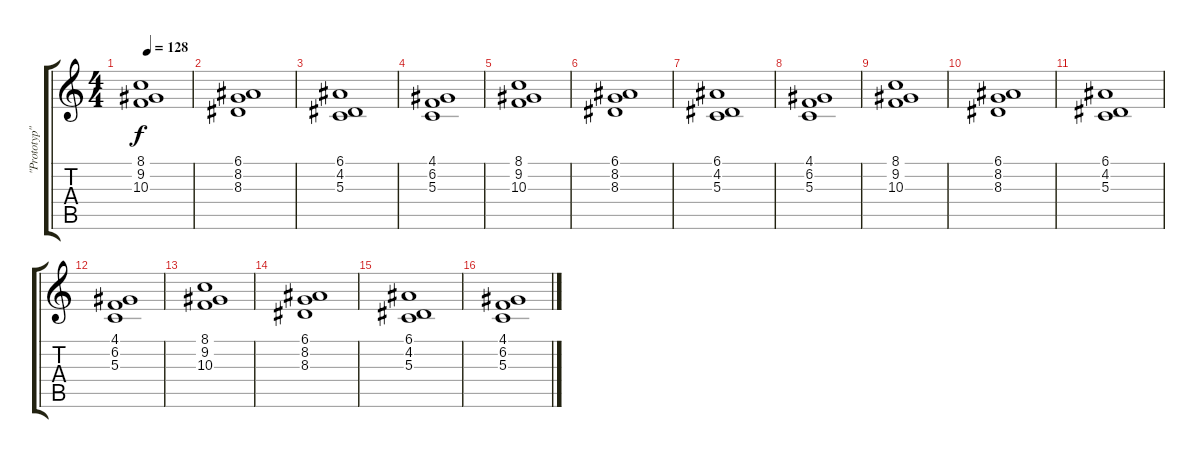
\track ("\"Prototyp\"" "\"Prototyp\"") {instrument pad8sweep}
\staff {score tabs}
\tuning (E4 B3 G3 D3 A2 E2) {hide}
\ts (4 4)
\tempo 128
\clef g2
\ks c
(8.1 9.2 10.3).1{dy f} |
(6.1 8.2 8.3).1 |
(6.1 4.2 5.3).1 |
(4.1 6.2 5.3).1 |
(8.1 9.2 10.3).1 |
(6.1 8.2 8.3).1 |
(6.1 4.2 5.3).1 |
(4.1 6.2 5.3).1 |
(8.1 9.2 10.3).1 |
(6.1 8.2 8.3).1 |
(6.1 4.2 5.3).1 |
(4.1 6.2 5.3).1 |
(8.1 9.2 10.3).1 |
(6.1 8.2 8.3).1 |
(6.1 4.2 5.3).1 |
(4.1 6.2 5.3).1
